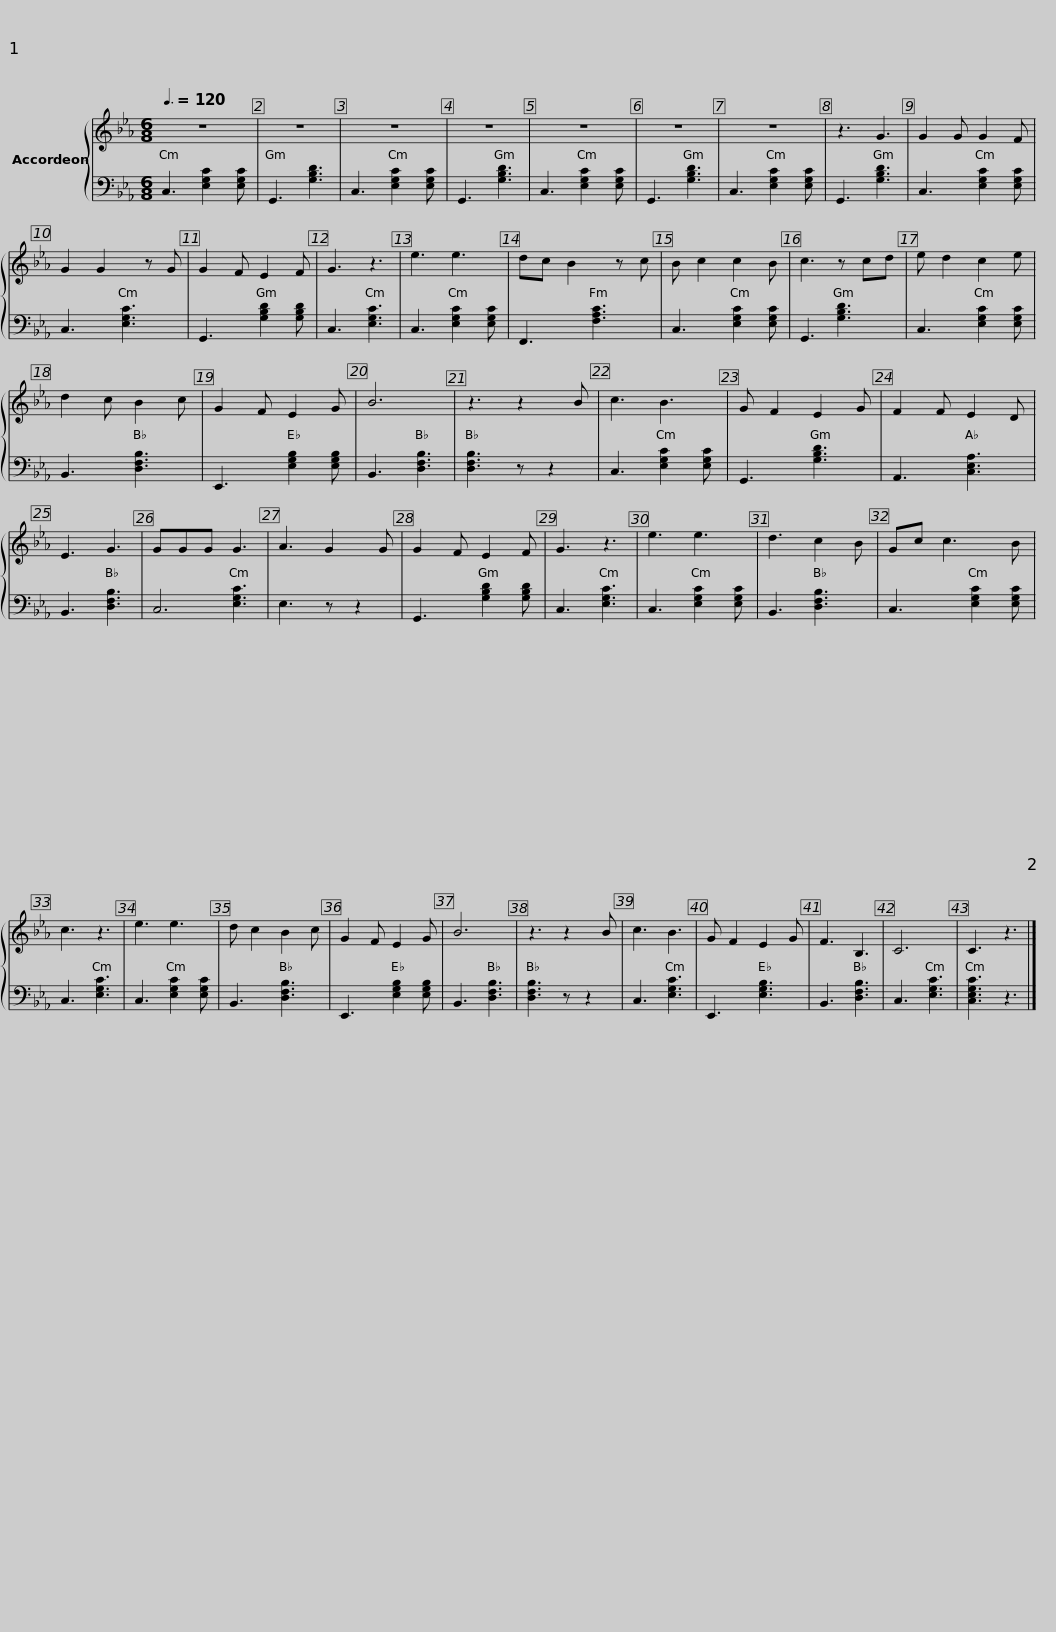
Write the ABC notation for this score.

X:1
%%score { 1 | ( 2 3 ) }
L:1/8
Q:3/8=120
M:6/8
I:linebreak $
K:Eb
V:1 treble
V:2 bass
V:3 bass
V:1
 z6 | z6 | z6 | z6 | z6 | %5
 z6 | z6 | z3 G3 | G2 G G2 F | G2 G2 z G |$ %10
 G2 F E2 F | G3 z3 | e3 e3 | dc B2 z c | B c2 c2 B | %15
 c3 z cd | e d2 c2 e | d2 c B2 c | G2 F E2 G |$ B6 | %20
 z3 z2 B | c3 B3 | G F2 E2 G | F2 F E2 D | E3 G3 | %25
 GGG G3 | A3 G2 G | G2 F E2 F |$ G3 z3 | e3 e3 | %30
 d3 c2 B | Gc c3 B | c3 z3 | e3 e3 | d c2 B2 c | %35
 G2 F E2 G | B6 | z3 z2 B |$ c3 B3 | G F2 E2 G | %40
 F3 B,3 | C6 | C3 z3 |] %43
V:2
 C,3 [E,G,C]2 [E,G,C] | G,,3 [G,B,D]3 | C,3 [E,G,C]2 [E,G,C] | G,,3 [G,B,D]3 | C,3 [E,G,C]2 [E,G,C] | %5
 G,,3 [G,B,D]3 | C,3 [E,G,C]2 [E,G,C] | G,,3 [G,B,D]3 | C,3 [E,G,C]2 [E,G,C] | C,3 [E,G,C]3 |$ %10
 G,,3 [G,B,D]2 [G,B,D] | C,3 [E,G,C]3 | C,3 [E,G,C]2 [E,G,C] | F,,3 [F,A,C]3 | C,3 [E,G,C]2 [E,G,C] | %15
 G,,3 [G,B,D]3 | C,3 [E,G,C]2 [E,G,C] | B,,3 [D,F,B,]3 | E,,3 [E,G,B,]2 [E,G,B,] |$ B,,3 [D,F,B,]3 | %20
 [D,F,B,]3 z z2 | C,3 [E,G,C]2 [E,G,C] | G,,3 [G,B,D]3 | A,,3 [C,E,A,]3 | B,,3 [D,F,B,]3 | %25
 C,6 | E,3 z z2 | G,,3 [G,B,D]2 [G,B,D] |$ C,3 [E,G,C]3 | C,3 [E,G,C]2 [E,G,C] | %30
 B,,3 [D,F,B,]3 | C,3 [E,G,C]2 [E,G,C] | C,3 [E,G,C]3 | C,3 [E,G,C]2 [E,G,C] | B,,3 [D,F,B,]3 | %35
 E,,3 [E,G,B,]2 [E,G,B,] | B,,3 [D,F,B,]3 | [D,F,B,]3 z z2 |$ C,3 [E,G,C]3 | E,,3 [E,G,B,]3 | %40
 B,,3 [D,F,B,]3 | C,3 [E,G,C]3 | [C,E,G,C]3 z3 |] %43
V:3
 x6 | x6 | x6 | x6 | x6 | %5
 x6 | x6 | x6 | x6 | x6 |$ %10
 x6 | x6 | x6 | x6 | x6 | %15
 x6 | x6 | x6 | x6 |$ x6 | %20
 x6 | x6 | x6 | x6 | x6 | %25
 x3 [E,G,C]3 | x6 | x6 |$ x6 | x6 | %30
 x6 | x6 | x6 | x6 | x6 | %35
 x6 | x6 | x6 |$ x6 | x6 | %40
 x6 | x6 | x6 |] %43
